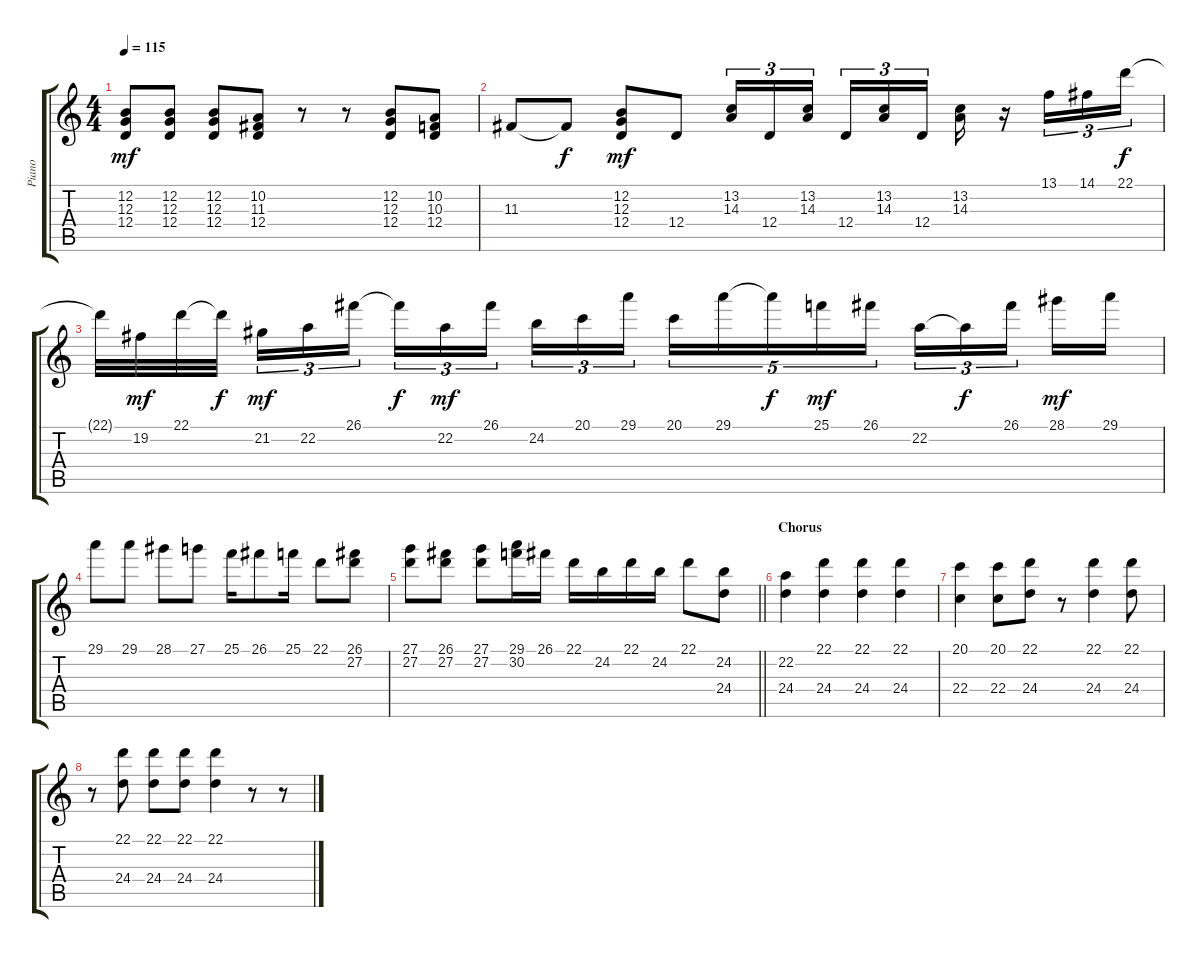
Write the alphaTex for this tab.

\track ("Piano" "Piano") {instrument acousticgrandpiano}
\staff {score tabs}
\tuning (E4 B3 G3 D3 A2 E2) {hide}
\ts (4 4)
\tempo 115
\clef g2
\ks c
(12.2 12.3 12.4).8{dy mf} (12.2 12.3 12.4).8 (12.2 12.3 12.4).8 (10.2 11.3 12.4).8 r.8 r.8 (12.2 12.3 12.4).8 (10.2 10.3 12.4).8 |
11.3.8 11.3{t}.8{dy f} (12.2 12.3 12.4).8{dy mf} 12.4.8 (13.2 14.3).16{tu (3 2)} 12.4.16{tu (3 2)} (13.2 14.3).16{tu (3 2) beam splitsecondary} 12.4.16{tu (3 2)} (13.2 14.3).16{tu (3 2)} 12.4.16{tu (3 2)} (13.2 14.3).16 r.16 13.1.16{tu (3 2)} 14.1.16{tu (3 2)} 22.1.16{tu (3 2) dy f} |
22.1{t}.32 19.2.32{dy mf} 22.1.32 22.1{t}.32{dy f beam splitsecondary} 21.2.16{tu (3 2) dy mf} 22.2.16{tu (3 2)} 26.1.16{tu (3 2)} 26.1{t}.16{tu (3 2) dy f} 22.2.16{tu (3 2) dy mf} 26.1.16{tu (3 2) beam splitsecondary} 24.2.16{tu (3 2)} 20.1.16{tu (3 2)} 29.1.16{tu (3 2)} 20.1.16{tu (5 4)} 29.1.16{tu (5 4)} 29.1{t}.16{tu (5 4) dy f} 25.1.16{tu (5 4) dy mf} 26.1.16{tu (5 4)} 22.2.16{tu (3 2)} 22.2{t}.16{tu (3 2) dy f} 26.1.16{tu (3 2) beam splitsecondary} 28.1.16{dy mf} 29.1.16 |
29.1.8 29.1.8 28.1.8 27.1.8 25.1.16 26.1.8 25.1.16 22.1.8 (26.1 27.2).8 |
\barLineRight lightlight
(27.1 27.2).8 (26.1 27.2).8 (27.1 27.2).8 (29.1 30.2).16 26.1.16 22.1.16 24.2.16 22.1.16 24.2.16 22.1.8 (24.2 24.4).8 |
\section ("" "Chorus")
(22.2 24.4).4 (22.1 24.4).4 (22.1 24.4).4 (22.1 24.4).4 |
(20.1 22.4).4 (20.1 22.4).8 (22.1 24.4).8 r.8 (22.1 24.4).4 (22.1 24.4).8 |
r.8 (22.1 24.4).8 (22.1 24.4).8 (22.1 24.4).8 (22.1 24.4).4 r.8 r.8
